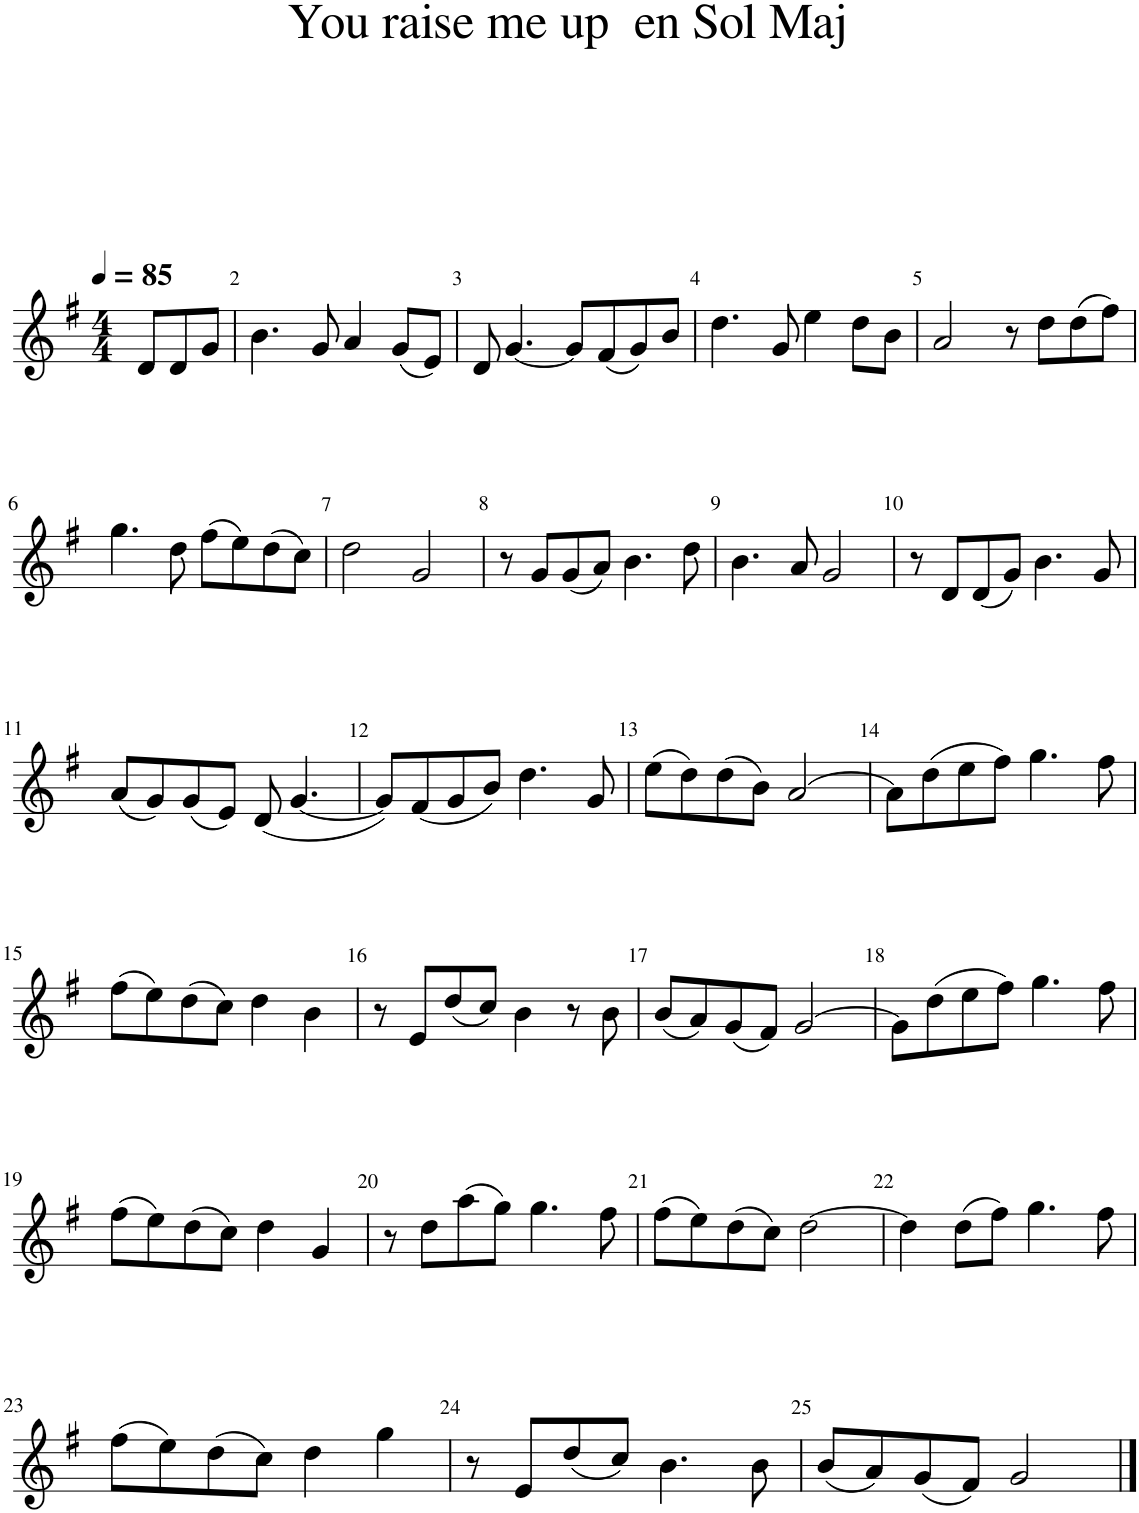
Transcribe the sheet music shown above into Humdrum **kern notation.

**kern
*part1
*staff1
*I"Violon
*I'Vln.
*clefG2
*k[f#]
*M4/4
*MM85
=1
8d/L
8d/
8g/J
=2
4.b\
8g/
4a/
(8g/L
8e/J)
=3
8d/
[4.g/
8g/L]
(8f#/
8g/)
8b/J
=4
4.dd\
8g/
4ee\
8dd\L
8b\J
=5
2a/
8r
8dd\L
(8dd\
8ff#\J)
!!LO:LB:g=z
=6
4.gg\
8dd\
(8ff#\L
8ee\)
(8dd\
8cc\J)
=7
2dd\
2g/
=8
8r
8g/L
(8g/
8a/J)
4.b\
8dd\
=9
4.b\
8a/
2g/
=10
8r
8d/L
(8d/
8g/J)
4.b\
8g/
!!LO:LB:g=z
=11
(8a/L
8g/)
(8g/
8e/J)
(8d/
[4.g/
=12
8g/L])
(8f#/
8g/
8b/J)
4.dd\
8g/
=13
(8ee\L
8dd\)
(8dd\
8b\J)
[2a/
=14
8a\L]
(8dd\
8ee\
8ff#\J)
4.gg\
8ff#\
!!LO:LB:g=z
=15
(8ff#\L
8ee\)
(8dd\
8cc\J)
4dd\
4b\
=16
8r
8e/L
(8dd/
8cc/J)
4b\
8r
8b\
=17
(8b/L
8a/)
(8g/
8f#/J)
[2g/
=18
8g\L]
(8dd\
8ee\
8ff#\J)
4.gg\
8ff#\
!!LO:LB:g=z
=19
(8ff#\L
8ee\)
(8dd\
8cc\J)
4dd\
4g/
=20
8r
8dd\L
(8aa\
8gg\J)
4.gg\
8ff#\
=21
(8ff#\L
8ee\)
(8dd\
8cc\J)
[2dd\
=22
4dd\]
(8dd\L
8ff#\J)
4.gg\
8ff#\
!!LO:LB:g=z
=23
(8ff#\L
8ee\)
(8dd\
8cc\J)
4dd\
4gg\
=24
8r
8e/L
(8dd/
8cc/J)
4.b\
8b\
=25
(8b/L
8a/)
(8g/
8f#/J)
2g/
==
*-
